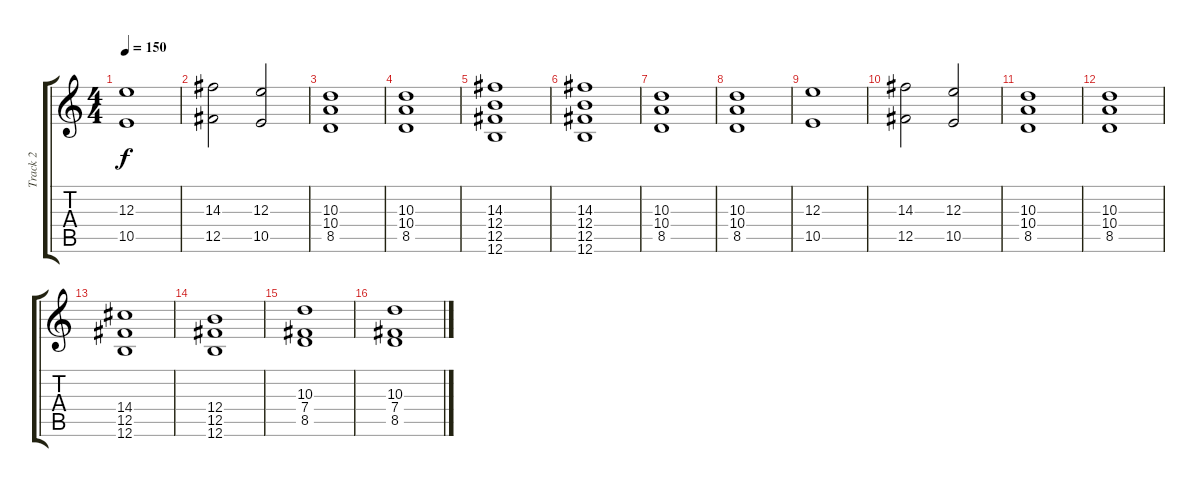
\track ("Track 2" "Track 2") {instrument distortionguitar}
\staff {score tabs}
\tuning (Db4 Ab3 E3 B2 Gb2 B1) {hide}
\ts (4 4)
\section ("" "")
\tempo 150
\clef g2
\ks c
(12.3 10.5).1{dy f} |
(14.3 12.5).2 (12.3 10.5).2 |
(10.3 10.4 8.5).1 |
(10.3 10.4 8.5).1 |
(14.3 12.4 12.5 12.6).1 |
(14.3 12.4 12.5 12.6).1 |
(10.3 10.4 8.5).1 |
(10.3 10.4 8.5).1 |
(12.3 10.5).1 |
(14.3 12.5).2 (12.3 10.5).2 |
(10.3 10.4 8.5).1 |
(10.3 10.4 8.5).1 |
(14.4 12.5 12.6).1 |
(12.4 12.5 12.6).1 |
(10.3 7.4 8.5).1 |
(10.3 7.4 8.5).1
